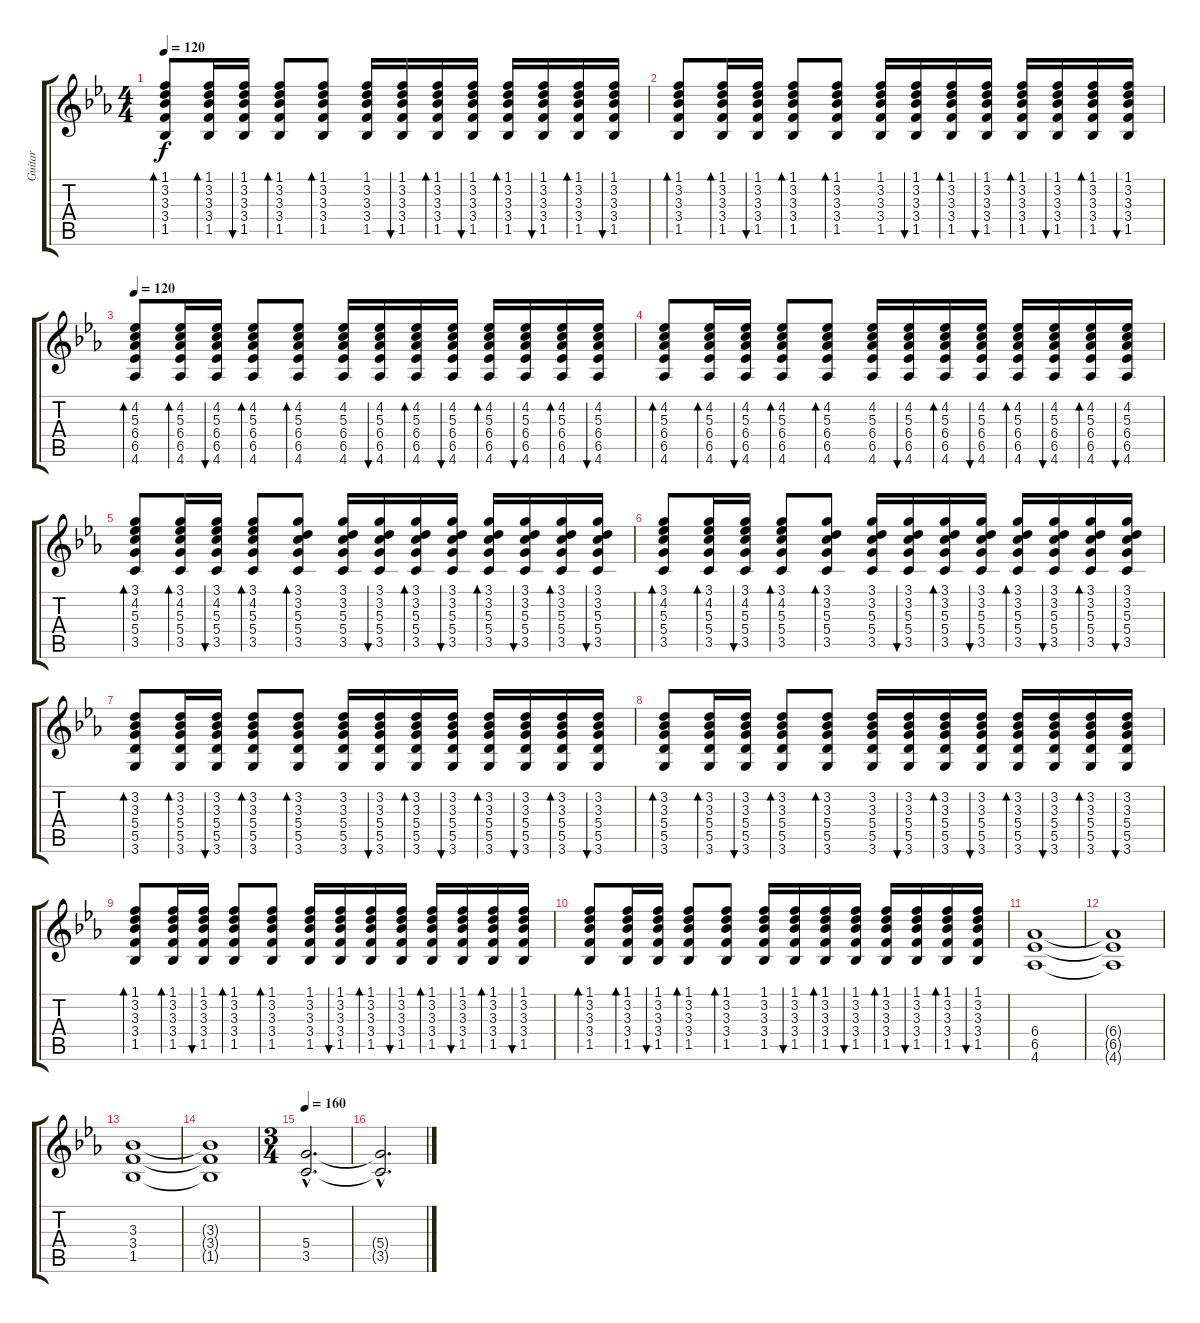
\track ("Guitar" "Guitar") {instrument distortionguitar}
\staff {score tabs}
\tuning (E4 B3 G3 D3 A2 E2) {hide}
\ts (4 4)
\tempo 120
\clef g2
\ks eb
(1.1 3.2 3.3 3.4 1.5).8{bd 30 dy f} (1.1 3.2 3.3 3.4 1.5).16{bd 30} (1.1 3.2 3.3 3.4 1.5).16{bu 30} (1.1 3.2 3.3 3.4 1.5).8{bd 30} (1.1 3.2 3.3 3.4 1.5).8{bd 30} (1.1 3.2 3.3 3.4 1.5).16 (1.1 3.2 3.3 3.4 1.5).16{bu 30} (1.1 3.2 3.3 3.4 1.5).16{bd 30} (1.1 3.2 3.3 3.4 1.5).16{bu 30} (1.1 3.2 3.3 3.4 1.5).16{bd 30} (1.1 3.2 3.3 3.4 1.5).16{bu 30} (1.1 3.2 3.3 3.4 1.5).16{bd 30} (1.1 3.2 3.3 3.4 1.5).16{bu 30} |
(1.1 3.2 3.3 3.4 1.5).8{bd 30} (1.1 3.2 3.3 3.4 1.5).16{bd 30} (1.1 3.2 3.3 3.4 1.5).16{bu 30} (1.1 3.2 3.3 3.4 1.5).8{bd 30} (1.1 3.2 3.3 3.4 1.5).8{bd 30} (1.1 3.2 3.3 3.4 1.5).16 (1.1 3.2 3.3 3.4 1.5).16{bu 30} (1.1 3.2 3.3 3.4 1.5).16{bd 30} (1.1 3.2 3.3 3.4 1.5).16{bu 30} (1.1 3.2 3.3 3.4 1.5).16{bd 30} (1.1 3.2 3.3 3.4 1.5).16{bu 30} (1.1 3.2 3.3 3.4 1.5).16{bd 30} (1.1 3.2 3.3 3.4 1.5).16{bu 30} |
\tempo 120
(4.2 5.3 6.4 6.5 4.6).8{bd 30 volume 9 balance 0 instrument acousticguitarsteel} (4.2 5.3 6.4 6.5 4.6).16{bd 30} (4.2 5.3 6.4 6.5 4.6).16{bu 30} (4.2 5.3 6.4 6.5 4.6).8{bd 30} (4.2 5.3 6.4 6.5 4.6).8{bd 30} (4.2 5.3 6.4 6.5 4.6).16 (4.2 5.3 6.4 6.5 4.6).16{bu 30} (4.2 5.3 6.4 6.5 4.6).16{bd 30} (4.2 5.3 6.4 6.5 4.6).16{bu 30} (4.2 5.3 6.4 6.5 4.6).16{bd 30} (4.2 5.3 6.4 6.5 4.6).16{bu 30} (4.2 5.3 6.4 6.5 4.6).16{bd 30} (4.2 5.3 6.4 6.5 4.6).16{bu 30} |
(4.2 5.3 6.4 6.5 4.6).8{bd 30} (4.2 5.3 6.4 6.5 4.6).16{bd 30} (4.2 5.3 6.4 6.5 4.6).16{bu 30} (4.2 5.3 6.4 6.5 4.6).8{bd 30} (4.2 5.3 6.4 6.5 4.6).8{bd 30} (4.2 5.3 6.4 6.5 4.6).16 (4.2 5.3 6.4 6.5 4.6).16{bu 30} (4.2 5.3 6.4 6.5 4.6).16{bd 30} (4.2 5.3 6.4 6.5 4.6).16{bu 30} (4.2 5.3 6.4 6.5 4.6).16{bd 30} (4.2 5.3 6.4 6.5 4.6).16{bu 30} (4.2 5.3 6.4 6.5 4.6).16{bd 30} (4.2 5.3 6.4 6.5 4.6).16{bu 30} |
(3.1 4.2 5.3 5.4 3.5).8{bd 30} (3.1 4.2 5.3 5.4 3.5).16{bd 30} (3.1 4.2 5.3 5.4 3.5).16{bu 30} (3.1 4.2 5.3 5.4 3.5).8{bd 30} (3.1 3.2 5.3 5.4 3.5).8{bd 30} (3.1 3.2 5.3 5.4 3.5).16 (3.1 3.2 5.3 5.4 3.5).16{bu 30} (3.1 3.2 5.3 5.4 3.5).16{bd 30} (3.1 3.2 5.3 5.4 3.5).16{bu 30} (3.1 3.2 5.3 5.4 3.5).16{bd 30} (3.1 3.2 5.3 5.4 3.5).16{bu 30} (3.1 3.2 5.3 5.4 3.5).16{bd 30} (3.1 3.2 5.3 5.4 3.5).16{bu 30} |
(3.1 4.2 5.3 5.4 3.5).8{bd 30} (3.1 4.2 5.3 5.4 3.5).16{bd 30} (3.1 4.2 5.3 5.4 3.5).16{bu 30} (3.1 4.2 5.3 5.4 3.5).8{bd 30} (3.1 3.2 5.3 5.4 3.5).8{bd 30} (3.1 3.2 5.3 5.4 3.5).16 (3.1 3.2 5.3 5.4 3.5).16{bu 30} (3.1 3.2 5.3 5.4 3.5).16{bd 30} (3.1 3.2 5.3 5.4 3.5).16{bu 30} (3.1 3.2 5.3 5.4 3.5).16{bd 30} (3.1 3.2 5.3 5.4 3.5).16{bu 30} (3.1 3.2 5.3 5.4 3.5).16{bd 30} (3.1 3.2 5.3 5.4 3.5).16{bu 30} |
(3.2 3.3 5.4 5.5 3.6).8{bd 30} (3.2 3.3 5.4 5.5 3.6).16{bd 30} (3.2 3.3 5.4 5.5 3.6).16{bu 30} (3.2 3.3 5.4 5.5 3.6).8{bd 30} (3.2 3.3 5.4 5.5 3.6).8{bd 30} (3.2 3.3 5.4 5.5 3.6).16 (3.2 3.3 5.4 5.5 3.6).16{bu 30} (3.2 3.3 5.4 5.5 3.6).16{bd 30} (3.2 3.3 5.4 5.5 3.6).16{bu 30} (3.2 3.3 5.4 5.5 3.6).16{bd 30} (3.2 3.3 5.4 5.5 3.6).16{bu 30} (3.2 3.3 5.4 5.5 3.6).16{bd 30} (3.2 3.3 5.4 5.5 3.6).16{bu 30} |
(3.2 3.3 5.4 5.5 3.6).8{bd 30} (3.2 3.3 5.4 5.5 3.6).16{bd 30} (3.2 3.3 5.4 5.5 3.6).16{bu 30} (3.2 3.3 5.4 5.5 3.6).8{bd 30} (3.2 3.3 5.4 5.5 3.6).8{bd 30} (3.2 3.3 5.4 5.5 3.6).16 (3.2 3.3 5.4 5.5 3.6).16{bu 30} (3.2 3.3 5.4 5.5 3.6).16{bd 30} (3.2 3.3 5.4 5.5 3.6).16{bu 30} (3.2 3.3 5.4 5.5 3.6).16{bd 30} (3.2 3.3 5.4 5.5 3.6).16{bu 30} (3.2 3.3 5.4 5.5 3.6).16{bd 30} (3.2 3.3 5.4 5.5 3.6).16{bu 30} |
(1.1 3.2 3.3 3.4 1.5).8{bd 30} (1.1 3.2 3.3 3.4 1.5).16{bd 30} (1.1 3.2 3.3 3.4 1.5).16{bu 30} (1.1 3.2 3.3 3.4 1.5).8{bd 30} (1.1 3.2 3.3 3.4 1.5).8{bd 30} (1.1 3.2 3.3 3.4 1.5).16 (1.1 3.2 3.3 3.4 1.5).16{bu 30} (1.1 3.2 3.3 3.4 1.5).16{bd 30} (1.1 3.2 3.3 3.4 1.5).16{bu 30} (1.1 3.2 3.3 3.4 1.5).16{bd 30} (1.1 3.2 3.3 3.4 1.5).16{bu 30} (1.1 3.2 3.3 3.4 1.5).16{bd 30} (1.1 3.2 3.3 3.4 1.5).16{bu 30} |
(1.1 3.2 3.3 3.4 1.5).8{bd 30} (1.1 3.2 3.3 3.4 1.5).16{bd 30} (1.1 3.2 3.3 3.4 1.5).16{bu 30} (1.1 3.2 3.3 3.4 1.5).8{bd 30} (1.1 3.2 3.3 3.4 1.5).8{bd 30} (1.1 3.2 3.3 3.4 1.5).16 (1.1 3.2 3.3 3.4 1.5).16{bu 30} (1.1 3.2 3.3 3.4 1.5).16{bd 30} (1.1 3.2 3.3 3.4 1.5).16{bu 30} (1.1 3.2 3.3 3.4 1.5).16{bd 30} (1.1 3.2 3.3 3.4 1.5).16{bu 30} (1.1 3.2 3.3 3.4 1.5).16{bd 30} (1.1 3.2 3.3 3.4 1.5).16{bu 30} |
(6.4 6.5 4.6).1{volume 13 balance 3 instrument distortionguitar} |
(6.4{t} 6.5{t} 4.6{t}).1 |
(3.3 3.4 1.5).1 |
(3.3{t} 3.4{t} 1.5{t}).1 |
\ts (3 4)
\tempo 160
(5.4{hac} 3.5{hac}).2{d volume 13 balance 3 instrument distortionguitar} |
(5.4{hac t} 3.5{hac t}).2{d}
